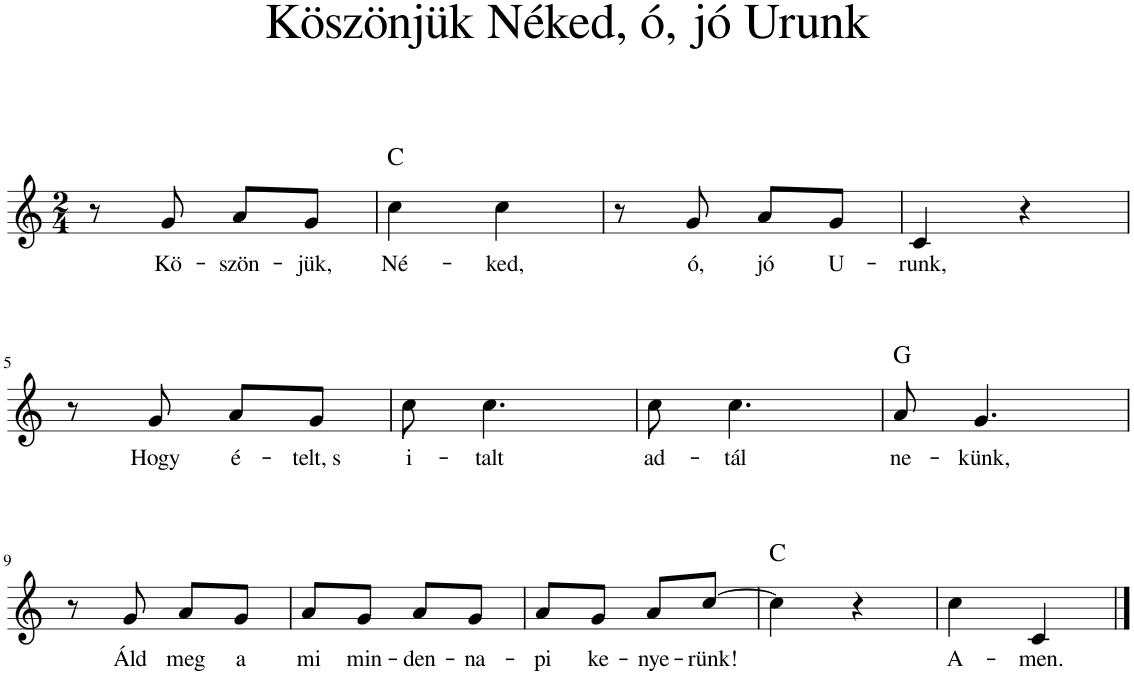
**kern	**text	**harte
*part1	*part1	*part1
*staff1	*staff1	*
*I"Piano	*	*
*I'Pno	*	*
*clefG2	*	*
*k[]	*	*
*M2/4	*	*
=1	=1	=1
8r	.	.
!	!LO:LY:b	!
8g/	Kö-	.
!	!LO:LY:b	!
8a/L	-szön-	.
!	!LO:LY:b	!
8g/J	-jük,	.
=2	=2	=2
!	!LO:LY:b	!LO:H:kt=N.C.
4cc\	Né-	N
!	!LO:LY:b	!
4cc\	-ked,	.
=3	=3	=3
8r	.	.
!	!LO:LY:b	!
8g/	ó,	.
!	!LO:LY:b	!
8a/L	jó	.
!	!LO:LY:b	!
8g/J	U-	.
=4	=4	=4
!	!LO:LY:b	!
4c/	-runk,	.
4r	.	.
!!LO:LB:g=z
=5	=5	=5
8r	.	.
!	!LO:LY:b	!
8g/	Hogy	.
!	!LO:LY:b	!
8a/L	é-	.
!	!LO:LY:b	!
8g/J	-telt, s	.
=6	=6	=6
!	!LO:LY:b	!
8cc\	i-	.
!	!LO:LY:b	!
4.cc\	-talt	.
=7	=7	=7
!	!LO:LY:b	!
8cc\	ad-	.
!	!LO:LY:b	!
4.cc\	-tál	.
=8	=8	=8
!	!LO:LY:b	!LO:H:kt=N.C.
8a/	ne-	N
!	!LO:LY:b	!
4.g/	-künk,	.
!!LO:LB:g=z
=9	=9	=9
8r	.	.
!	!LO:LY:b	!
8g/	Áld	.
!	!LO:LY:b	!
8a/L	meg	.
!	!LO:LY:b	!
8g/J	a	.
=10	=10	=10
!	!LO:LY:b	!
8a/L	mi	.
!	!LO:LY:b	!
8g/J	min-	.
!	!LO:LY:b	!
8a/L	-den-	.
!	!LO:LY:b	!
8g/J	-na-	.
=11	=11	=11
!	!LO:LY:b	!
8a/L	-pi	.
!	!LO:LY:b	!
8g/J	ke-	.
!	!LO:LY:b	!
8a/L	-nye-	.
!	!LO:LY:b	!
[8cc/J	-rünk!	.
=12	=12	=12
!	!	!LO:H:kt=N.C.
4cc\]	.	N
4r	.	.
=13	=13	=13
!	!LO:LY:b	!
4cc\	A-	.
!	!LO:LY:b	!
4c/	-men.	.
==	==	==
*-	*-	*-
